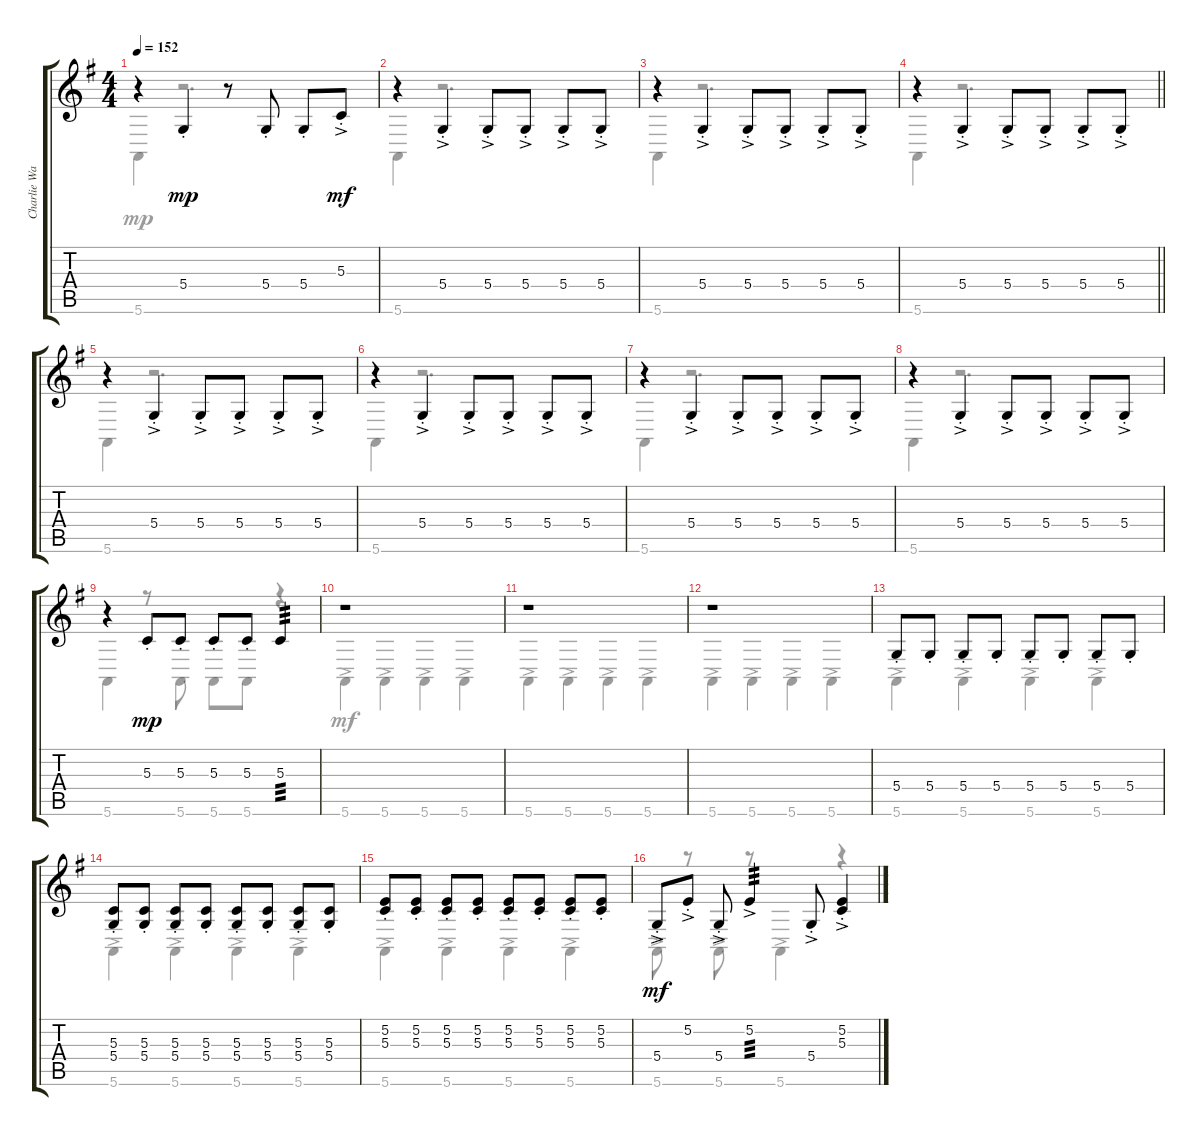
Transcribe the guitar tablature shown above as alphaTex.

\track ("Charlie Watts - Drums & Rocky Dixon - Co" "Charlie Wa") {instrument melodictom}
\staff {score tabs}
\tuning (E4 B3 G3 D3 A2 E2) {hide}
\voice
\ts (4 4)
\tempo 152
\clef g2
\ks g
r.4{dy mf} 5.4{st}.4{dy mp} r.8 5.4{st}.8 5.4{st}.8 5.3{ac st}.8{dy mf} |
r.4 5.4{ac st}.4 5.4{ac st}.8 5.4{ac st}.8 5.4{ac st}.8 5.4{ac st}.8 |
r.4 5.4{ac st}.4 5.4{ac st}.8 5.4{ac st}.8 5.4{ac st}.8 5.4{ac st}.8 |
\barLineRight lightlight
r.4 5.4{ac st}.4 5.4{ac st}.8 5.4{ac st}.8 5.4{ac st}.8 5.4{ac st}.8 |
r.4 5.4{ac st}.4 5.4{ac st}.8 5.4{ac st}.8 5.4{ac st}.8 5.4{ac st}.8 |
r.4 5.4{ac st}.4 5.4{ac st}.8 5.4{ac st}.8 5.4{ac st}.8 5.4{ac st}.8 |
r.4 5.4{ac st}.4 5.4{ac st}.8 5.4{ac st}.8 5.4{ac st}.8 5.4{ac st}.8 |
r.4 5.4{ac st}.4 5.4{ac st}.8 5.4{ac st}.8 5.4{ac st}.8 5.4{ac st}.8 |
r.4 5.3{st}.8{dy mp} 5.3{st}.8 5.3{st}.8 5.3{st}.8 5.3.4{tp 3} |
r.1 |
r.1 |
r.1 |
5.4{st}.8 5.4{st}.8 5.4{st}.8 5.4{st}.8 5.4{st}.8 5.4{st}.8 5.4{st}.8 5.4{st}.8 |
(5.3{st} 5.4{st}).8 (5.3{st} 5.4{st}).8 (5.3{st} 5.4{st}).8 (5.3{st} 5.4{st}).8 (5.3{st} 5.4{st}).8 (5.3{st} 5.4{st}).8 (5.3{st} 5.4{st}).8 (5.3{st} 5.4{st}).8 |
(5.2{st} 5.3{st}).8 (5.2{st} 5.3{st}).8 (5.2{st} 5.3{st}).8 (5.2{st} 5.3{st}).8 (5.2{st} 5.3{st}).8 (5.2{st} 5.3{st}).8 (5.2{st} 5.3{st}).8 (5.2{st} 5.3{st}).8 |
5.4{ac st}.8{dy mf} 5.2{ac st}.8 5.4{ac st}.8 5.2{ac}.4{tp 3} 5.4{ac st}.8 (5.2{ac st} 5.3{ac st}).4
\voice
\clef g2
\ottava regular
\simile none
\ks g
5.6.4{dy mp} r.2{d} |
5.6.4 r.2{d} |
5.6.4 r.2{d} |
\barLineRight lightlight
5.6.4 r.2{d} |
5.6.4 r.2{d} |
5.6.4 r.2{d} |
5.6.4 r.2{d} |
5.6.4 r.2{d} |
5.6.4 r.8 5.6.8 5.6.8 5.6.8 r.4 |
5.6{ac}.4{dy mf} 5.6{ac}.4 5.6{ac}.4 5.6{ac}.4 |
5.6{ac}.4 5.6{ac}.4 5.6{ac}.4 5.6{ac}.4 |
5.6{ac}.4 5.6{ac}.4 5.6{ac}.4 5.6{ac}.4 |
5.6{ac}.4 5.6{ac}.4 5.6{ac}.4 5.6{ac}.4 |
5.6{ac}.4 5.6{ac}.4 5.6{ac}.4 5.6{ac}.4 |
5.6{ac}.4 5.6{ac}.4 5.6{ac}.4 5.6{ac}.4 |
5.6{ac}.8 r.8 5.6{ac}.8 r.8 5.6{ac}.4 r.4
